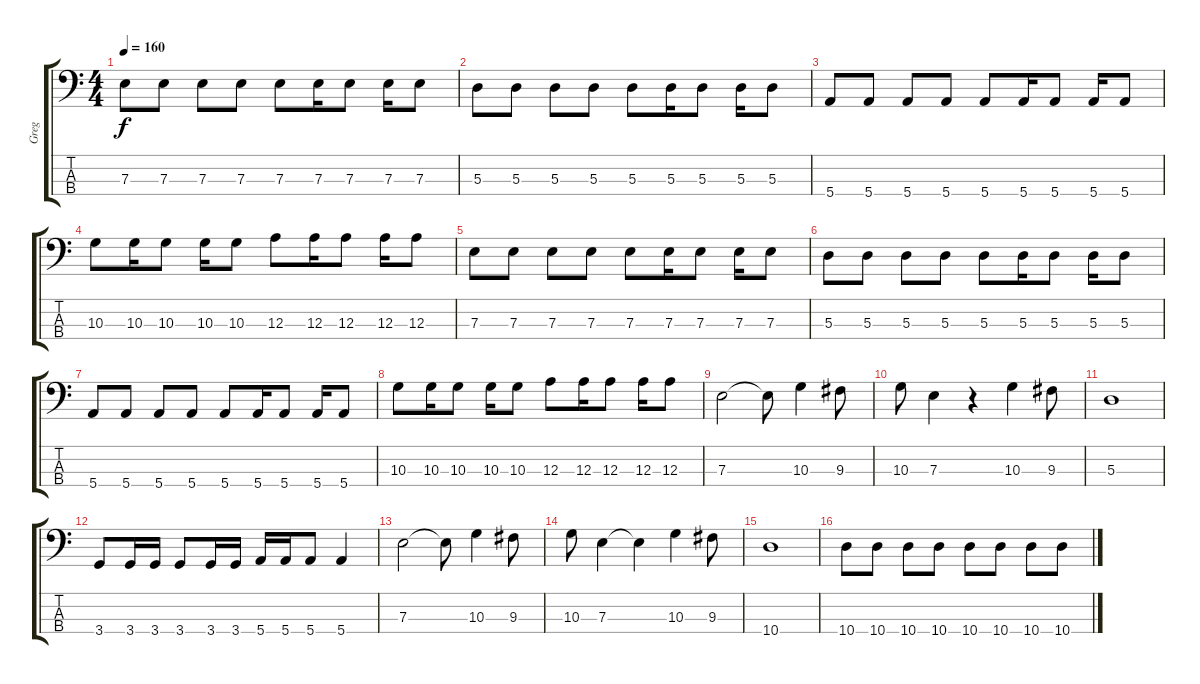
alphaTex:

\track ("Greg" "Greg") {instrument electricbasspick}
\staff {score tabs}
\tuning (G2 D2 A1 E1) {hide}
\ts (4 4)
\tempo 160
\clef f4
\ks c
7.3.8{dy f} 7.3.8 7.3.8 7.3.8 7.3.8 7.3.16 7.3.8 7.3.16 7.3.8 |
5.3.8 5.3.8 5.3.8 5.3.8 5.3.8 5.3.16 5.3.8 5.3.16 5.3.8 |
5.4.8 5.4.8 5.4.8 5.4.8 5.4.8 5.4.16 5.4.8 5.4.16 5.4.8 |
10.3.8 10.3.16 10.3.8 10.3.16 10.3.8 12.3.8 12.3.16 12.3.8 12.3.16 12.3.8 |
7.3.8 7.3.8 7.3.8 7.3.8 7.3.8 7.3.16 7.3.8 7.3.16 7.3.8 |
5.3.8 5.3.8 5.3.8 5.3.8 5.3.8 5.3.16 5.3.8 5.3.16 5.3.8 |
5.4.8 5.4.8 5.4.8 5.4.8 5.4.8 5.4.16 5.4.8 5.4.16 5.4.8 |
10.3.8 10.3.16 10.3.8 10.3.16 10.3.8 12.3.8 12.3.16 12.3.8 12.3.16 12.3.8 |
7.3.2 7.3{t}.8 10.3.4 9.3.8 |
10.3.8 7.3.4 r.4 10.3.4 9.3.8 |
5.3.1 |
3.4.8 3.4.16 3.4.16 3.4.8 3.4.16 3.4.16 5.4.16 5.4.16 5.4.8 5.4.4 |
7.3.2 7.3{t}.8 10.3.4 9.3.8 |
10.3.8 7.3.4 7.3{t}.4 10.3.4 9.3.8 |
10.4.1 |
10.4.8 10.4.8 10.4.8 10.4.8 10.4.8 10.4.8 10.4.8 10.4.8
